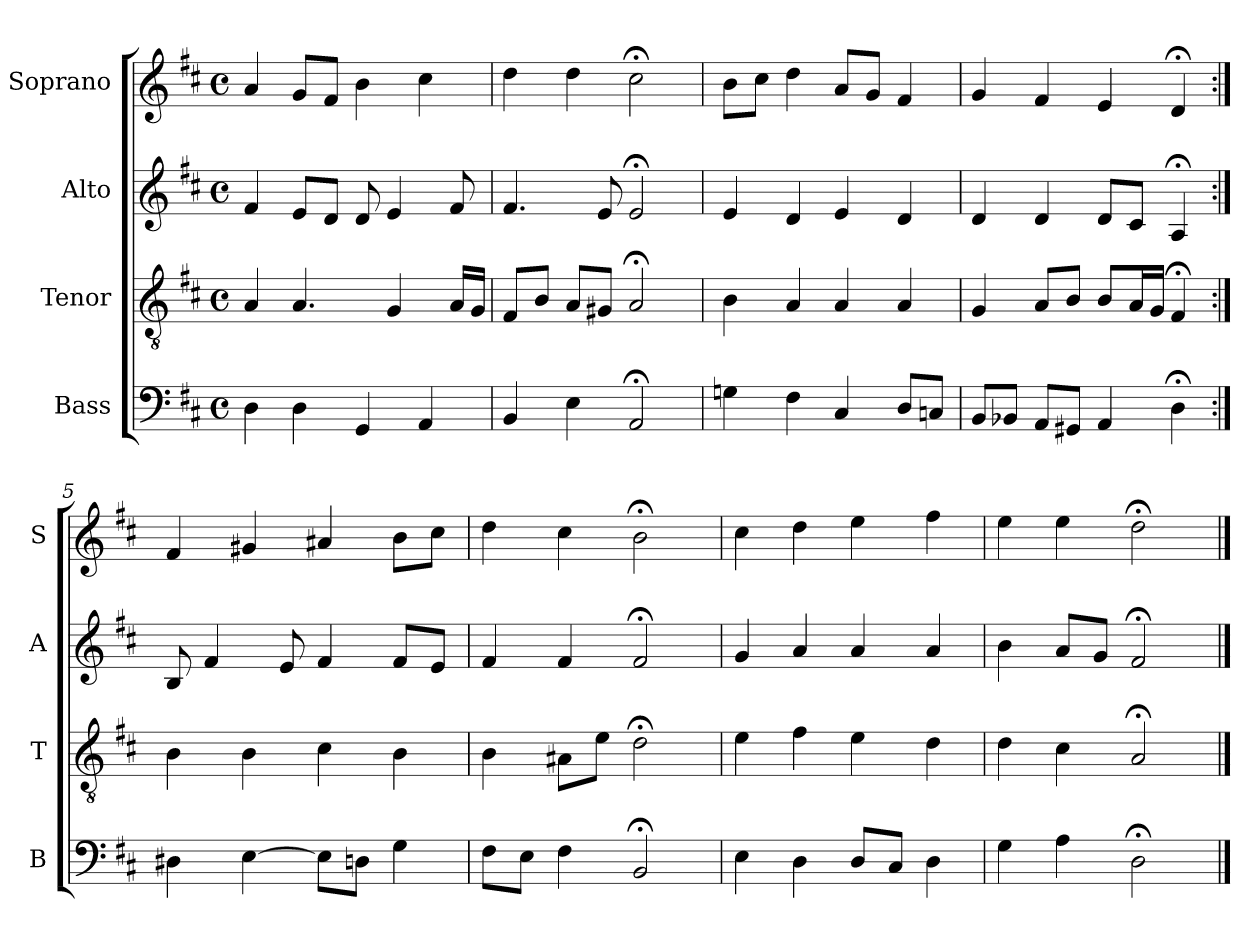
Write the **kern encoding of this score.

**kern	**kern	**kern	**kern
*part4	*part3	*part2	*part1
*staff4	*staff3	*staff2	*staff1
*I"Bass	*I"Tenor	*I"Alto	*I"Soprano
*I'B	*I'T	*I'A	*I'S
*clefF4	*clefGv2	*clefG2	*clefG2
*k[f#c#]	*k[f#c#]	*k[f#c#]	*k[f#c#]
*D:	*D:	*D:	*D:
*M4/4	*M4/4	*M4/4	*M4/4
*met(c)	*met(c)	*met(c)	*met(c)
*MM100	*MM100	*MM100	*MM100
=1	=1	=1	=1
4D	4A	4f#	4a
4D	4.A	8eL	8gL
.	.	8dJ	8f#J
4GG	.	8d	4b
.	4G	4e	.
4AA	.	.	4cc#
.	16ALL	8f#	.
.	16GJJ	.	.
=2	=2	=2	=2
4BB	8F#L	4.f#	4dd
.	8BJ	.	.
4E	8AL	.	4dd
.	8G#XJ	8e	.
2AA;<	2A;<	2e;<	2cc#;<
=3	=3	=3	=3
4Gn	4B	4e	8bL
.	.	.	8cc#J
4F#	4A	4d	4dd
4C#	4A	4e	8aL
.	.	.	8gJ
8DL	4A	4d	4f#
8CnJ	.	.	.
=4	=4	=4	=4
8BBL	4G	4d	4g
8BB-XJ	.	.	.
8AAL	8AL	4d	4f#
8GG#XJ	8BJ	.	.
4AA	8BL	8dL	4e
.	16AL	8c#J	.
.	16GJJ	.	.
4D;<	4F#;<i	4A;<i	4d;<
=5:|!	=5:|!	=5:|!	=5:|!
4D#X	4Bi	8Bi	4f#
.	.	4f#	.
[4E	4B	.	4g#X
.	.	8e	.
8EL]	4c#	4f#	4a#X
8DnJ	.	.	.
4G	4B	8f#L	8bL
.	.	8eJ	8cc#J
=6	=6	=6	=6
8F#L	4B	4f#	4dd
8EJ	.	.	.
4F#	8A#XL	4f#	4cc#
.	8eJ	.	.
2BB;<	2d;<	2f#;<	2b;<
=7	=7	=7	=7
4E	4e	4g	4cc#
4D	4f#	4a	4dd
8DL	4e	4a	4ee
8C#J	.	.	.
4D	4d	4a	4ff#
=8	=8	=8	=8
4G	4d	4b	4ee
4A	4c#	8aL	4ee
.	.	8gJ	.
2D;<	2A;<	2f#;<	2dd;<
==	==	==	==
*-	*-	*-	*-
